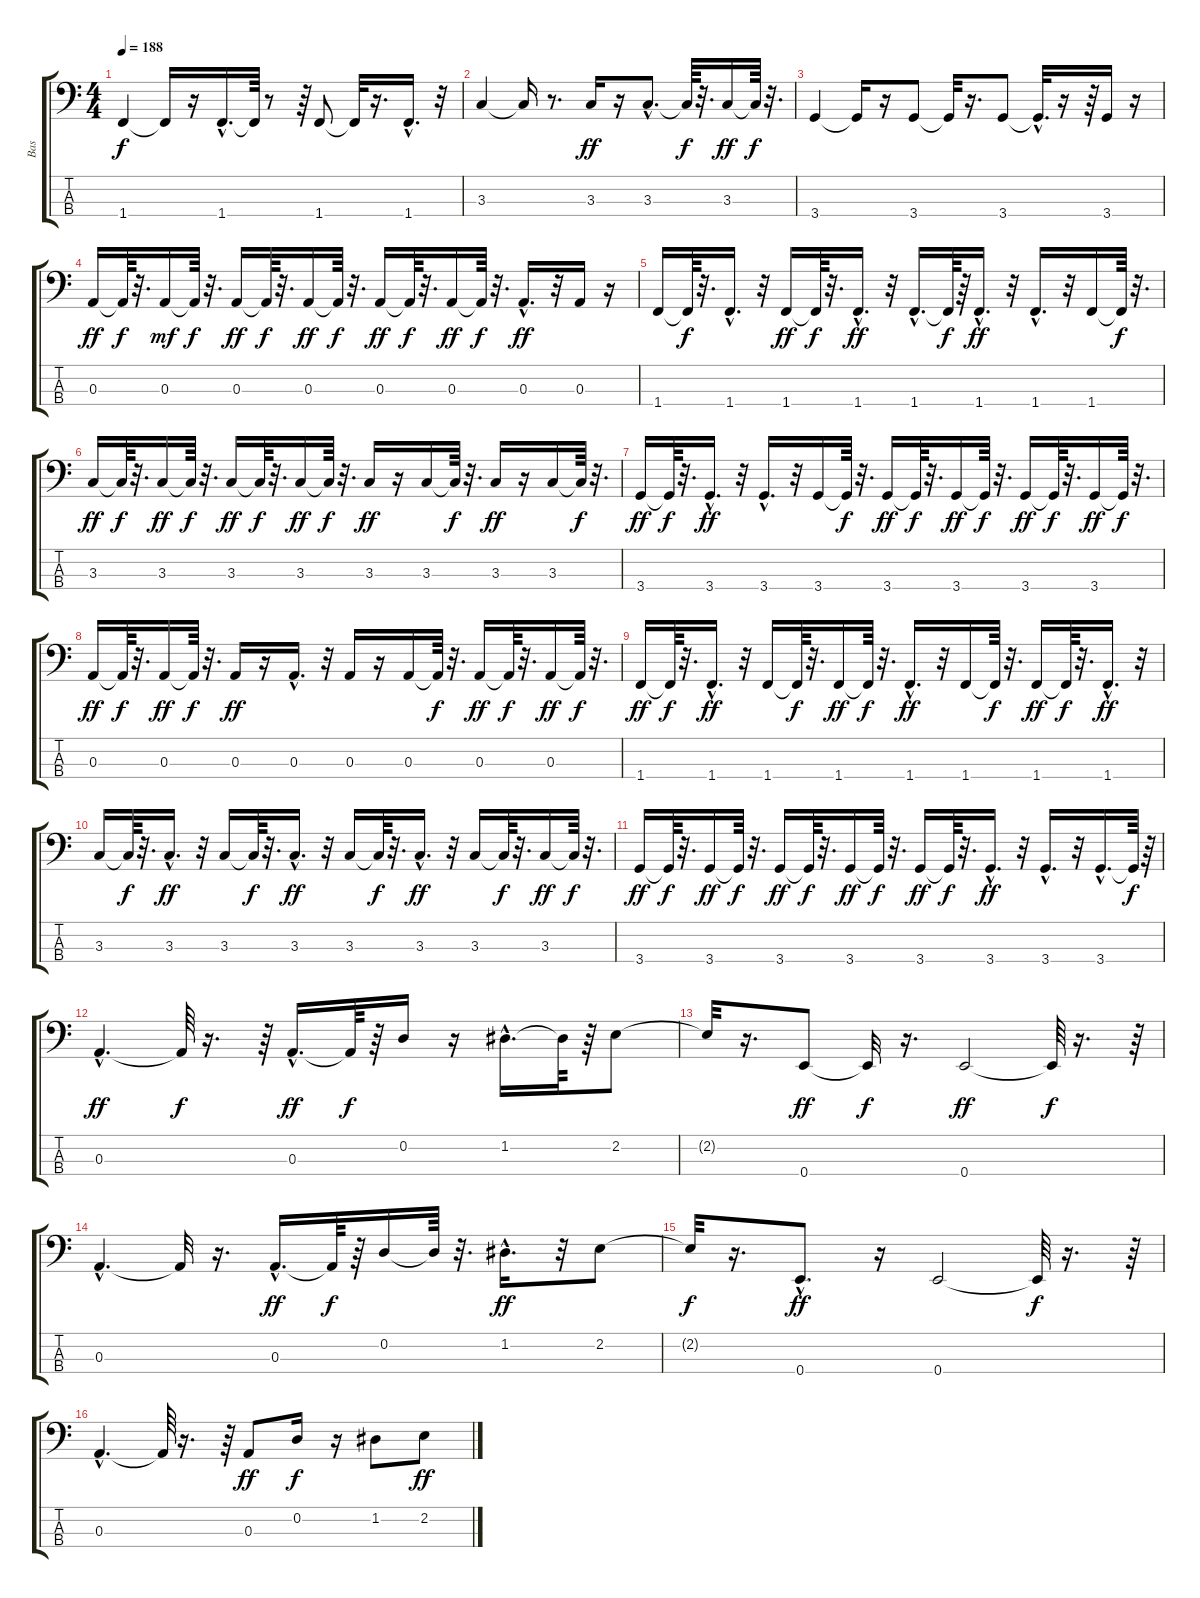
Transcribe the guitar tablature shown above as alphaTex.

\track ("Bas" "Bas") {instrument electricbassfinger}
\staff {score tabs}
\tuning (G2 D2 A1 E1) {hide}
\ts (4 4)
\tempo 188
\clef f4
\ks c
1.4.4{dy f} 1.4{t}.16 r.16 1.4{hac}.16{d} 1.4{t}.64 r.8 r.64 1.4.8 1.4{t}.32 r.16{d} 1.4{hac}.16{d} r.32 |
3.3.4 3.3{t}.16 r.8{d} 3.3.16{dy ff} r.16 3.3{hac}.8{d} 3.3{t}.64{dy f} r.32{d} 3.3.16{dy ff} 3.3{t}.64{dy f} r.32{d} |
3.4.4 3.4{t}.16 r.16 3.4.8 3.4{t}.32 r.16{d} 3.4.8 3.4{hac t}.32{d} r.16 r.64 3.4.16 r.16 |
0.3.16{dy ff} 0.3{t}.64{dy f} r.32{d} 0.3.16{dy mf} 0.3{t}.64{dy f} r.32{d} 0.3.16{dy ff} 0.3{t}.64{dy f} r.32{d} 0.3.16{dy ff} 0.3{t}.64{dy f} r.32{d} 0.3.16{dy ff} 0.3{t}.64{dy f} r.32{d} 0.3.16{dy ff} 0.3{t}.64{dy f} r.32{d} 0.3{hac}.16{d dy ff} r.32 0.3.16 r.16 |
1.4.16 1.4{t}.64{dy f} r.32{d} 1.4{hac}.16{d} r.32 1.4.16{dy ff} 1.4{t}.64{dy f} r.32{d} 1.4{hac}.16{d dy ff} r.32 1.4{hac}.16{d} 1.4{t}.64{dy f} r.64 1.4{hac}.16{d dy ff} r.32 1.4{hac}.16{d} r.32 1.4.16 1.4{t}.64{dy f} r.32{d} |
3.3.16{dy ff} 3.3{t}.64{dy f} r.32{d} 3.3.16{dy ff} 3.3{t}.64{dy f} r.32{d} 3.3.16{dy ff} 3.3{t}.64{dy f} r.32{d} 3.3.16{dy ff} 3.3{t}.64{dy f} r.32{d} 3.3.16{dy ff} r.16 3.3.16 3.3{t}.64{dy f} r.32{d} 3.3.16{dy ff} r.16 3.3.16 3.3{t}.64{dy f} r.32{d} |
3.4.16{dy ff} 3.4{t}.64{dy f} r.32{d} 3.4{hac}.16{d dy ff} r.32 3.4{hac}.16{d} r.32 3.4.16 3.4{t}.64{dy f} r.32{d} 3.4.16{dy ff} 3.4{t}.64{dy f} r.32{d} 3.4.16{dy ff} 3.4{t}.64{dy f} r.32{d} 3.4.16{dy ff} 3.4{t}.64{dy f} r.32{d} 3.4.16{dy ff} 3.4{t}.64{dy f} r.32{d} |
0.3.16{dy ff} 0.3{t}.64{dy f} r.32{d} 0.3.16{dy ff} 0.3{t}.64{dy f} r.32{d} 0.3.16{dy ff} r.16 0.3{hac}.16{d} r.32 0.3.16 r.16 0.3.16 0.3{t}.64{dy f} r.32{d} 0.3.16{dy ff} 0.3{t}.64{dy f} r.32{d} 0.3.16{dy ff} 0.3{t}.64{dy f} r.32{d} |
1.4.16{dy ff} 1.4{t}.64{dy f} r.32{d} 1.4{hac}.16{d dy ff} r.32 1.4.16 1.4{t}.64{dy f} r.32{d} 1.4.16{dy ff} 1.4{t}.64{dy f} r.32{d} 1.4{hac}.16{d dy ff} r.32 1.4.16 1.4{t}.64{dy f} r.32{d} 1.4.16{dy ff} 1.4{t}.64{dy f} r.32{d} 1.4{hac}.16{d dy ff} r.32 |
3.3.16 3.3{t}.64{dy f} r.32{d} 3.3{hac}.16{d dy ff} r.32 3.3.16 3.3{t}.64{dy f} r.32{d} 3.3{hac}.16{d dy ff} r.32 3.3.16 3.3{t}.64{dy f} r.32{d} 3.3{hac}.16{d dy ff} r.32 3.3.16 3.3{t}.64{dy f} r.32{d} 3.3.16{dy ff} 3.3{t}.64{dy f} r.32{d} |
3.4.16{dy ff} 3.4{t}.64{dy f} r.32{d} 3.4.16{dy ff} 3.4{t}.64{dy f} r.32{d} 3.4.16{dy ff} 3.4{t}.64{dy f} r.32{d} 3.4.16{dy ff} 3.4{t}.64{dy f} r.32{d} 3.4.16{dy ff} 3.4{t}.64{dy f} r.32{d} 3.4{hac}.16{d dy ff} r.32 3.4{hac}.16{d} r.32 3.4{hac}.16{d} 3.4{t}.64{dy f} r.64 |
0.3{hac}.4{d dy ff} 0.3{t}.64{dy f} r.16{d} r.64 0.3{hac}.16{d dy ff} 0.3{t}.64{dy f} r.64 0.2.16 r.16 1.2{hac}.16{d} 1.2{t}.64 r.64 2.2.8 |
2.2{t}.32 r.16{d} 0.4.8{dy ff} 0.4{t}.32{dy f} r.16{d} 0.4.2{dy ff} 0.4{t}.64{dy f} r.16{d} r.64 |
0.3{hac}.4{d} 0.3{t}.32 r.16{d} 0.3{hac}.16{d dy ff} 0.3{t}.64{dy f} r.64 0.2.16 0.2{t}.64 r.32{d} 1.2{hac}.16{d dy ff} r.32 2.2.8 |
2.2{t}.32{dy f} r.16{d} 0.4{hac}.8{d dy ff} r.16 0.4.2 0.4{t}.64{dy f} r.16{d} r.64 |
0.3{hac}.4{d} 0.3{t}.64 r.16{d} r.64 0.3.8{dy ff} 0.2.16{dy f} r.16 1.2.8 2.2.8{dy ff}
